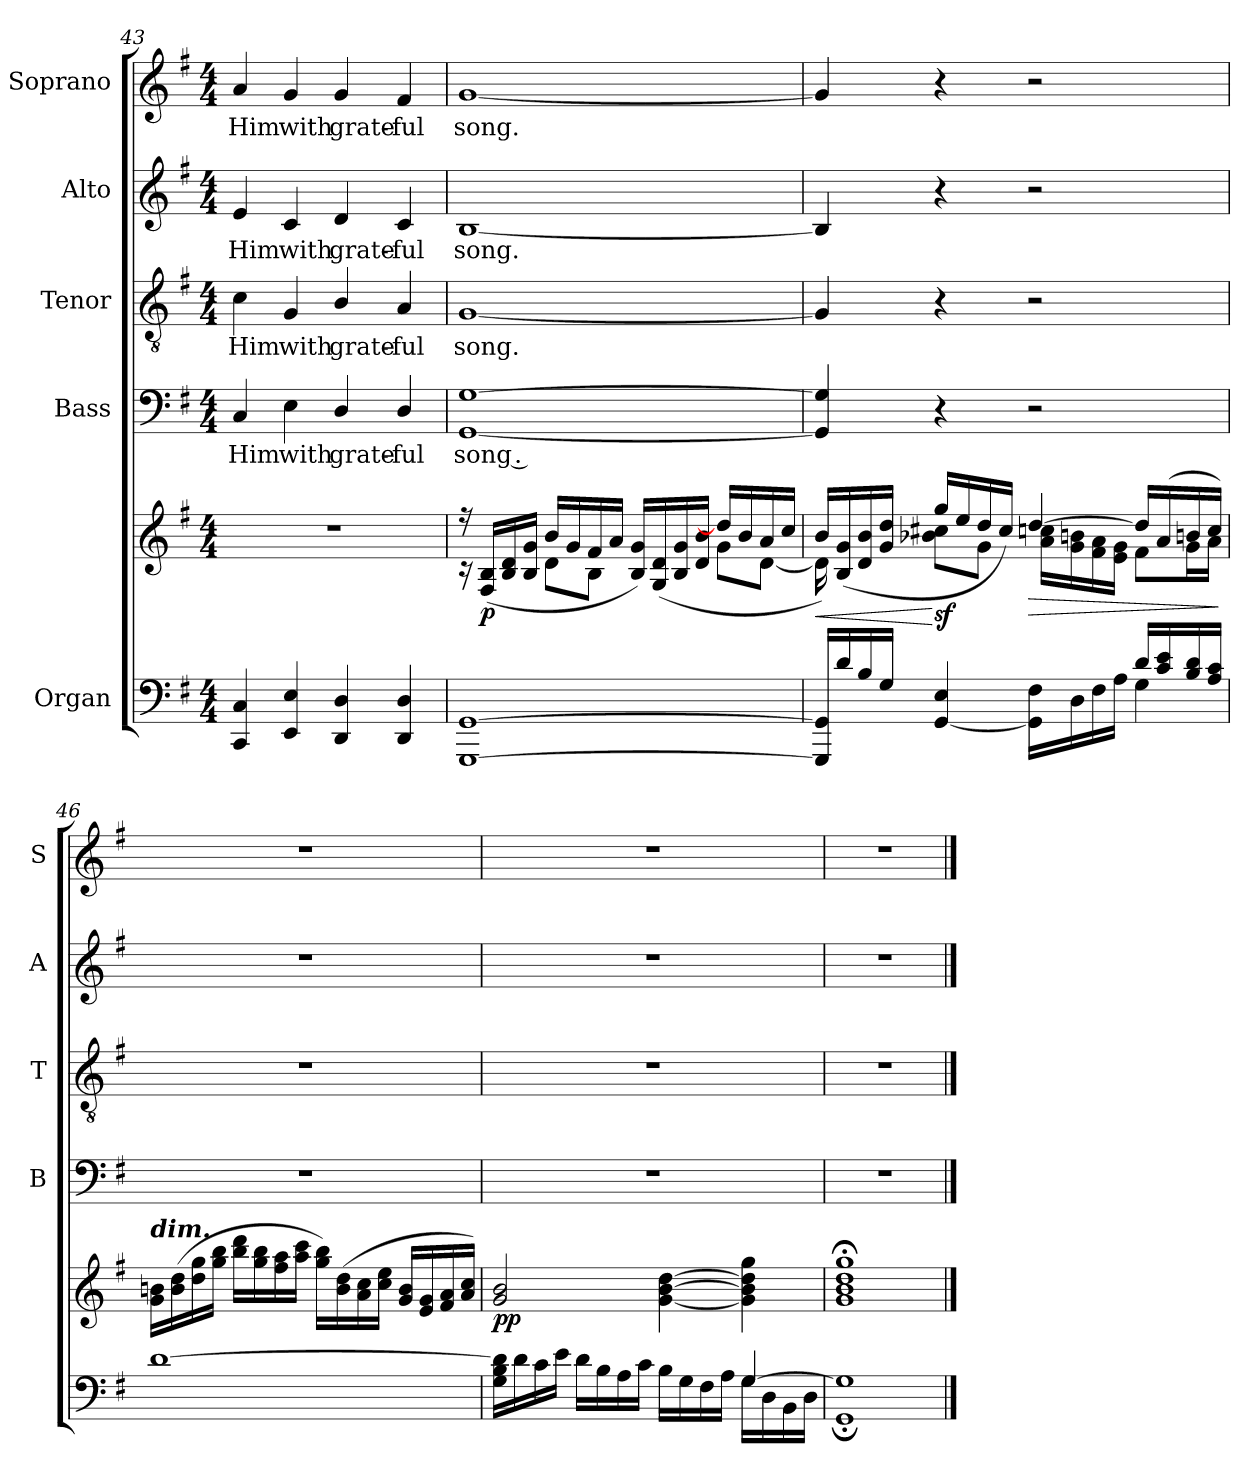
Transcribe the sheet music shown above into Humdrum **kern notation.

**kern	**kern	**dynam	**kern	**text	**kern	**text	**kern	**text	**kern	**text
*part5	*part5	*part5	*part4	*part4	*part3	*part3	*part2	*part2	*part1	*part1
*staff6	*staff5	*staff5/6	*staff4	*staff4	*staff3	*staff3	*staff2	*staff2	*staff1	*staff1
*I"Organ	*	*	*I"Bass	*	*I"Tenor	*	*I"Alto	*	*I"Soprano	*
*	*	*	*I'B	*	*I'T	*	*I'A	*	*I'S	*
!!LO:PB:g=z
*clefF4	*clefG2	*	*clefF4	*	*clefGv2	*	*clefG2	*	*clefG2	*
*k[f#]	*k[f#]	*	*k[f#]	*	*k[f#]	*	*k[f#]	*	*k[f#]	*
*G:	*G:	*	*G:	*	*G:	*	*G:	*	*G:	*
*M4/4	*M4/4	*	*M4/4	*	*M4/4	*	*M4/4	*	*M4/4	*
=43	=43	=43	=43	=43	=43	=43	=43	=43	=43	=43
*^	*^	*	*	*	*	*	*	*	*	*
!	!	!	!	!	!	!LO:LY:b	!	!LO:LY:b	!	!LO:LY:b	!	!LO:LY:b
4CC/ 4C/	1ryy	1r	2ryy	.	4C/	Him	4c\	Him	4e/	Him	4a/	Him
!	!	!	!	!	!	!LO:LY:b	!	!LO:LY:b	!	!LO:LY:b	!	!LO:LY:b
4EE/ 4E/	.	.	.	.	4E\	with	4G/	with	4c/	with	4g/	with
!	!	!	!	!	!	!LO:LY:b	!	!LO:LY:b	!	!LO:LY:b	!	!LO:LY:b
4DD/ 4D/	.	.	2ryy	.	4D/	grate-	4B/	grate-	4d/	grate-	4g/	grate-
!	!	!	!	!	!	!LO:LY:b	!	!LO:LY:b	!	!LO:LY:b	!	!LO:LY:b
4DD/ 4D/	.	.	.	.	4D/	-ful	4A/	-ful	4c/	-ful	4f#/	-ful
=44	=44	=44	=44	=44	=44	=44	=44	=44	=44	=44	=44	=44
!	!	!	!	!	!	!LO:LY:b	!	!LO:LY:b	!	!LO:LY:b	!	!LO:LY:b
[1GGG [1GG	1ryy	16r	16r	.	[1GG [1G	song .	[1G	song.	[1B	song.	[1g	song.
!	!	!	!	!LO:DY:b	!	!	!	!	!	!	!	!
.	.	(>16F#/ 16B/LL	8ryy	p	.	.	.	.	.	.	.	.
.	.	16B/ 16d/	.	.	.	.	.	.	.	.	.	.
.	.	16B/ 16g/JJ	16ryy	.	.	.	.	.	.	.	.	.
.	.	16b/LL	8d\L	.	.	.	.	.	.	.	.	.
.	.	16g/	.	.	.	.	.	.	.	.	.	.
.	.	16f#/	8B\J	.	.	.	.	.	.	.	.	.
.	.	16a/JJ	.	.	.	.	.	.	.	.	.	.
.	.	16B/ 16g/LL)	4ryy	.	.	.	.	.	.	.	.	.
.	.	(>16G/ 16d/	.	.	.	.	.	.	.	.	.	.
.	.	16B/ 16g/	.	.	.	.	.	.	.	.	.	.
.	.	16d/ 16b/JJ	.	.	.	.	.	.	.	.	.	.
.	.	16dd/LL]	8g\L	.	.	.	.	.	.	.	.	.
.	.	16b/	.	.	.	.	.	.	.	.	.	.
.	.	16a/	[8d\J	.	.	.	.	.	.	.	.	.
.	.	16cc/JJ	.	.	.	.	.	.	.	.	.	.
=45	=45	=45	=45	=45	=45	=45	=45	=45	=45	=45	=45	=45
!	!	!	!	!LO:HP:b	!	!	!	!	!	!	!	!
16GGG/] 16GG/]LL	2ryy	16b/LL)	16d\]	<	4GG/] 4G/]	.	4G/]	.	4B/]	.	4g/]	.
16d/	.	(>16B/ 16g/	16ryy	.	.	.	.	.	.	.	.	.
16B/	.	16d/ 16b/	8ryy	.	.	.	.	.	.	.	.	.
16G/JJ	.	16g/ 16dd/JJ	.	.	.	.	.	.	.	.	.	.
!	!	!	!	!LO:DY:n=1:b	!	!	!	!	!	!	!	!
[4GG/ 4E/	.	16gg/LL	8b-X\ 8cc#X\L	[ sf	4r	.	4r	.	4r	.	4r	.
.	.	16ee/	.	.	.	.	.	.	.	.	.	.
.	.	16dd/	8g\J	.	.	.	.	.	.	.	.	.
.	.	16cc#/JJ)	.	.	.	.	.	.	.	.	.	.
!	!	!	!	!LO:HP:b	!	!	!	!	!	!	!	!
16GG\] 16F#\LL	4ryy	[4dd/	16a\ 16ccn\LL	>	2r	.	2r	.	2r	.	2r	.
16D\	.	.	16g\ 16bn\	.	.	.	.	.	.	.	.	.
16F#\	.	.	16f#\ 16a\	.	.	.	.	.	.	.	.	.
16A\JJ	.	.	16e\ 16g\JJ	.	.	.	.	.	.	.	.	.
16d/LL	4G\	16dd/LL]	8f#\L	.	.	.	.	.	.	.	.	.
16c/ 16e/	.	(>16a/	.	.	.	.	.	.	.	.	.	.
16B/ 16d/	.	16bni/	16g\L	.	.	.	.	.	.	.	.	.
16A/ 16c/JJ	.	16cc/JJ)	16a\JJ	.	.	.	.	.	.	.	.	.
*v	*v	*	*	*	*	*	*	*	*	*	*	*
*	*v	*v	*	*	*	*	*	*	*	*	*
.	.	]	.	.	.	.	.	.	.	.
!!LO:LB:g=z
=46	=46	=46	=46	=46	=46	=46	=46	=46	=46	=46
*^	*	*	*	*	*	*	*	*	*	*
!	!	!LO:TX:a:Bi:t=dim.	!	!	!	!	!	!	!	!	!
[1d	1ryy	16g\ 16bni\LL	.	1r	.	1r	.	1r	.	1r	.
.	.	(>16b\ 16dd\	.	.	.	.	.	.	.	.	.
.	.	16dd\ 16gg\	.	.	.	.	.	.	.	.	.
.	.	16gg\ 16bb\JJ	.	.	.	.	.	.	.	.	.
.	.	16bb\ 16ddd\LL	.	.	.	.	.	.	.	.	.
.	.	16gg\ 16bb\	.	.	.	.	.	.	.	.	.
.	.	16ff#\ 16aa\	.	.	.	.	.	.	.	.	.
.	.	16aa\ 16ccc\JJ	.	.	.	.	.	.	.	.	.
.	.	16gg\ 16bb\LL)	.	.	.	.	.	.	.	.	.
.	.	(>16b\ 16dd\	.	.	.	.	.	.	.	.	.
.	.	16a\ 16cc\	.	.	.	.	.	.	.	.	.
.	.	16cc\ 16ee\JJ	.	.	.	.	.	.	.	.	.
.	.	16g/ 16b/LL	.	.	.	.	.	.	.	.	.
.	.	16e/ 16g/	.	.	.	.	.	.	.	.	.
.	.	16f#/ 16a/	.	.	.	.	.	.	.	.	.
.	.	16a/ 16cc/JJ)	.	.	.	.	.	.	.	.	.
=47	=47	=47	=47	=47	=47	=47	=47	=47	=47	=47	=47
*	*	*	*	*	*	*	*	*	*	*MM51	*
!	!	!	!LO:DY:b	!	!	!	!	!	!	!	!
*	*	*	*	*	*	*	*	*	*	*^	*
*	*	*	*	*	*	*	*	*	*	*	*^	*
16G\ 16B\ 16d\]LL	2ryy	2g/ 2b/	pp	1r	.	1r	.	1r	.	1r	2ryy	2.ryy	.
16d\	.	.	.	.	.	.	.	.	.	.	.	.	.
16c\	.	.	.	.	.	.	.	.	.	.	.	.	.
16e\JJ	.	.	.	.	.	.	.	.	.	.	.	.	.
16d\LL	.	.	.	.	.	.	.	.	.	.	.	.	.
16B\	.	.	.	.	.	.	.	.	.	.	.	.	.
16A\	.	.	.	.	.	.	.	.	.	.	.	.	.
16c\JJ	.	.	.	.	.	.	.	.	.	.	.	.	.
*	*	*	*	*	*	*	*	*	*	*MM48	*	*	*
16B\LL	4ryy	[4g\ [4b\ [4dd\	.	.	.	.	.	.	.	.	2ryy	.	.
16G\	.	.	.	.	.	.	.	.	.	.	.	.	.
16F#\	.	.	.	.	.	.	.	.	.	.	.	.	.
16A\JJ	.	.	.	.	.	.	.	.	.	.	.	.	.
*	*	*	*	*	*	*	*	*	*	*MM46	*	*	*
[4G/	16G\LL	4g\] 4b\] 4dd\] 4gg\	.	.	.	.	.	.	.	.	.	4ryy	.
.	16D\	.	.	.	.	.	.	.	.	.	.	.	.
.	16BB\	.	.	.	.	.	.	.	.	.	.	.	.
.	16D\JJ	.	.	.	.	.	.	.	.	.	.	.	.
*	*	*	*	*	*	*	*	*	*	*v	*v	*v	*
=48	=48	=48	=48	=48	=48	=48	=48	=48	=48	=48	=48
*	*	*	*	*	*	*	*	*	*	*MM45	*
1G]	1GG;<	1g;< 1b;< 1dd;< 1gg;<	.	1r	.	1r	.	1r	.	1r	.
*v	*v	*	*	*	*	*	*	*	*	*	*
==	==	==	==	==	==	==	==	==	==	==
*-	*-	*-	*-	*-	*-	*-	*-	*-	*-	*-
